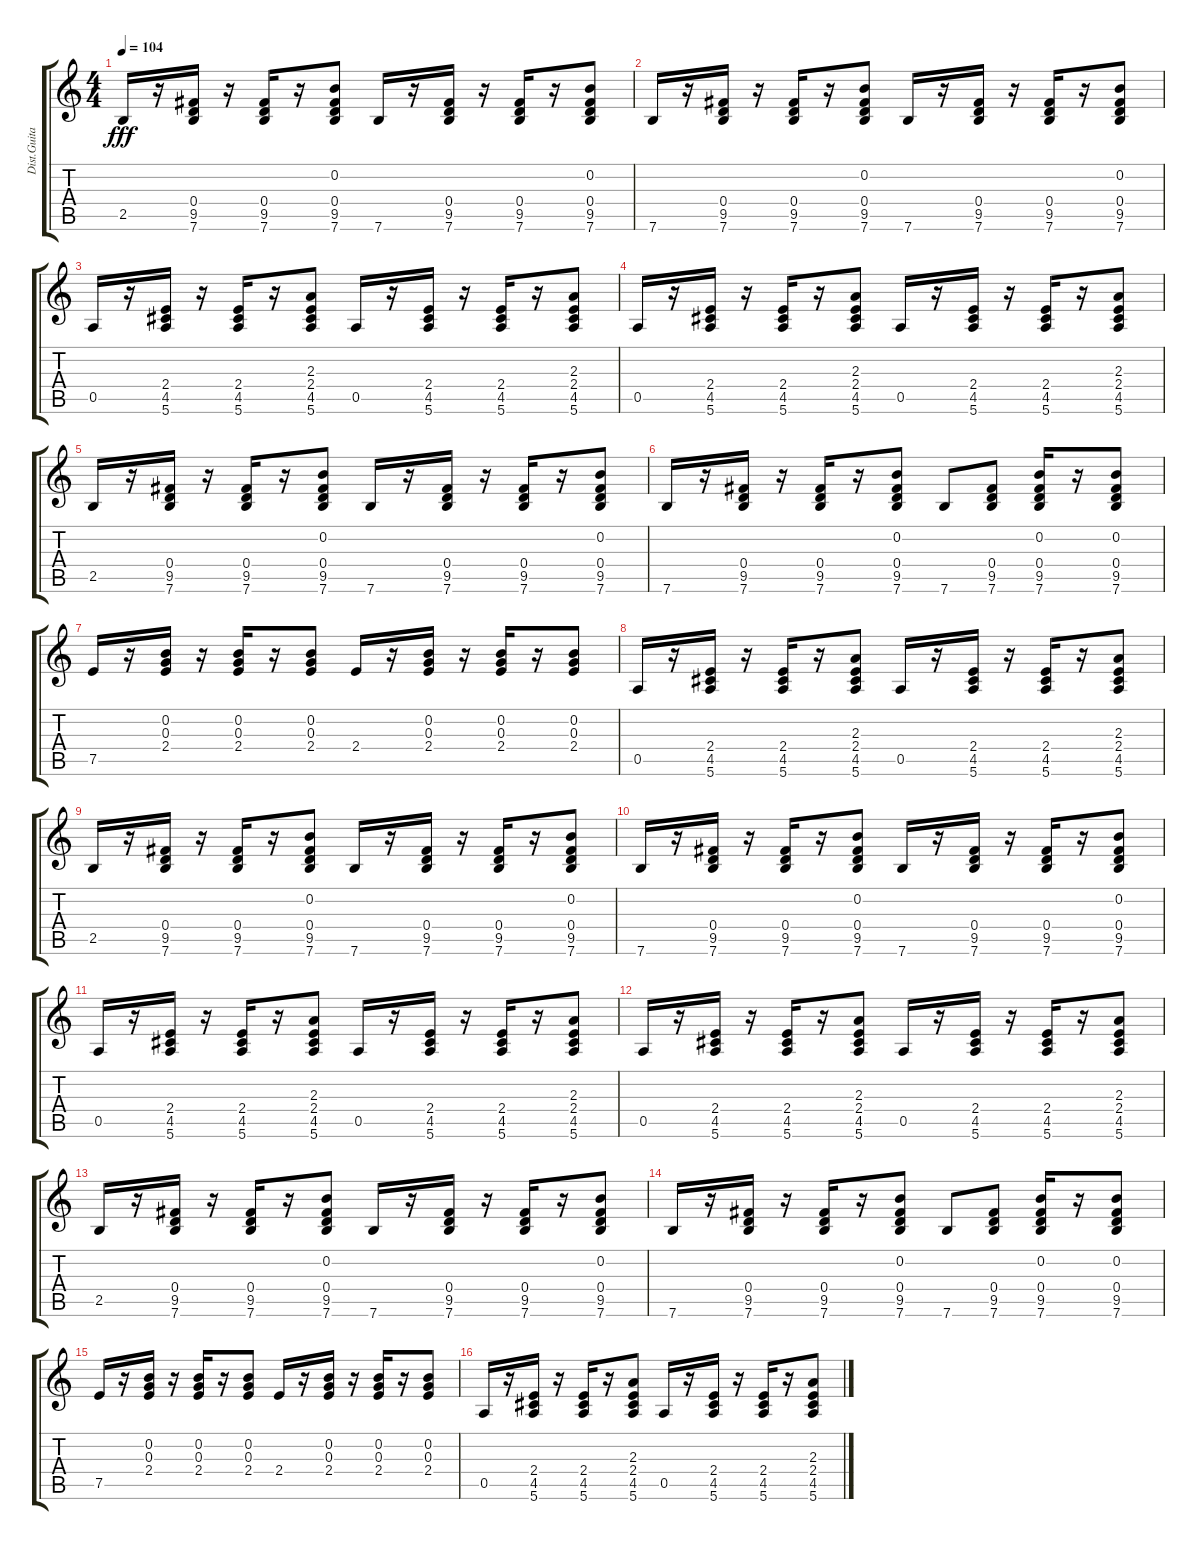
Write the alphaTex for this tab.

\track ("Dist.Guitar" "Dist.Guita") {instrument distortionguitar}
\staff {score tabs}
\tuning (E4 B3 G3 D3 A2 E2) {hide}
\ts (4 4)
\tempo 104
\clef g2
\ks c
2.5.16{dy fff} r.16 (0.4 9.5 7.6).16 r.16 (0.4 9.5 7.6).16 r.16 (0.2 0.4 9.5 7.6).8 7.6.16 r.16 (0.4 9.5 7.6).16 r.16 (0.4 9.5 7.6).16 r.16 (0.2 0.4 9.5 7.6).8 |
7.6.16 r.16 (0.4 9.5 7.6).16 r.16 (0.4 9.5 7.6).16 r.16 (0.2 0.4 9.5 7.6).8 7.6.16 r.16 (0.4 9.5 7.6).16 r.16 (0.4 9.5 7.6).16 r.16 (0.2 0.4 9.5 7.6).8 |
0.5.16 r.16 (2.4 4.5 5.6).16 r.16 (2.4 4.5 5.6).16 r.16 (2.3 2.4 4.5 5.6).8 0.5.16 r.16 (2.4 4.5 5.6).16 r.16 (2.4 4.5 5.6).16 r.16 (2.3 2.4 4.5 5.6).8 |
0.5.16 r.16 (2.4 4.5 5.6).16 r.16 (2.4 4.5 5.6).16 r.16 (2.3 2.4 4.5 5.6).8 0.5.16 r.16 (2.4 4.5 5.6).16 r.16 (2.4 4.5 5.6).16 r.16 (2.3 2.4 4.5 5.6).8 |
2.5.16 r.16 (0.4 9.5 7.6).16 r.16 (0.4 9.5 7.6).16 r.16 (0.2 0.4 9.5 7.6).8 7.6.16 r.16 (0.4 9.5 7.6).16 r.16 (0.4 9.5 7.6).16 r.16 (0.2 0.4 9.5 7.6).8 |
7.6.16 r.16 (0.4 9.5 7.6).16 r.16 (0.4 9.5 7.6).16 r.16 (0.2 0.4 9.5 7.6).8 7.6.8 (0.4 9.5 7.6).8 (0.2 0.4 9.5 7.6).16 r.16 (0.2 0.4 9.5 7.6).8 |
7.5.16 r.16 (0.2 0.3 2.4).16 r.16 (0.2 0.3 2.4).16 r.16 (0.2 0.3 2.4).8 2.4.16 r.16 (0.2 0.3 2.4).16 r.16 (0.2 0.3 2.4).16 r.16 (0.2 0.3 2.4).8 |
0.5.16 r.16 (2.4 4.5 5.6).16 r.16 (2.4 4.5 5.6).16 r.16 (2.3 2.4 4.5 5.6).8 0.5.16 r.16 (2.4 4.5 5.6).16 r.16 (2.4 4.5 5.6).16 r.16 (2.3 2.4 4.5 5.6).8 |
2.5.16 r.16 (0.4 9.5 7.6).16 r.16 (0.4 9.5 7.6).16 r.16 (0.2 0.4 9.5 7.6).8 7.6.16 r.16 (0.4 9.5 7.6).16 r.16 (0.4 9.5 7.6).16 r.16 (0.2 0.4 9.5 7.6).8 |
7.6.16 r.16 (0.4 9.5 7.6).16 r.16 (0.4 9.5 7.6).16 r.16 (0.2 0.4 9.5 7.6).8 7.6.16 r.16 (0.4 9.5 7.6).16 r.16 (0.4 9.5 7.6).16 r.16 (0.2 0.4 9.5 7.6).8 |
0.5.16 r.16 (2.4 4.5 5.6).16 r.16 (2.4 4.5 5.6).16 r.16 (2.3 2.4 4.5 5.6).8 0.5.16 r.16 (2.4 4.5 5.6).16 r.16 (2.4 4.5 5.6).16 r.16 (2.3 2.4 4.5 5.6).8 |
0.5.16 r.16 (2.4 4.5 5.6).16 r.16 (2.4 4.5 5.6).16 r.16 (2.3 2.4 4.5 5.6).8 0.5.16 r.16 (2.4 4.5 5.6).16 r.16 (2.4 4.5 5.6).16 r.16 (2.3 2.4 4.5 5.6).8 |
2.5.16 r.16 (0.4 9.5 7.6).16 r.16 (0.4 9.5 7.6).16 r.16 (0.2 0.4 9.5 7.6).8 7.6.16 r.16 (0.4 9.5 7.6).16 r.16 (0.4 9.5 7.6).16 r.16 (0.2 0.4 9.5 7.6).8 |
7.6.16 r.16 (0.4 9.5 7.6).16 r.16 (0.4 9.5 7.6).16 r.16 (0.2 0.4 9.5 7.6).8 7.6.8 (0.4 9.5 7.6).8 (0.2 0.4 9.5 7.6).16 r.16 (0.2 0.4 9.5 7.6).8 |
7.5.16 r.16 (0.2 0.3 2.4).16 r.16 (0.2 0.3 2.4).16 r.16 (0.2 0.3 2.4).8 2.4.16 r.16 (0.2 0.3 2.4).16 r.16 (0.2 0.3 2.4).16 r.16 (0.2 0.3 2.4).8 |
0.5.16 r.16 (2.4 4.5 5.6).16 r.16 (2.4 4.5 5.6).16 r.16 (2.3 2.4 4.5 5.6).8 0.5.16 r.16 (2.4 4.5 5.6).16 r.16 (2.4 4.5 5.6).16 r.16 (2.3 2.4 4.5 5.6).8
